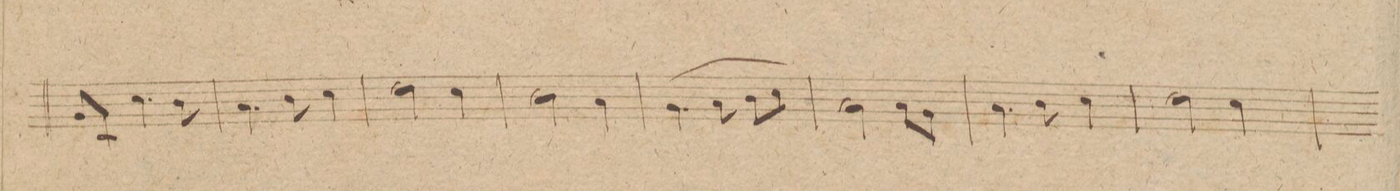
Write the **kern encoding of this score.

**kern	**dynam
*I"Violino. 1mo	*
*clefG2	*
*k[b-]	*
*met(c|)	*
*M3/4	*
8g/L	.
8c/J	.
4.cc\	.
8b-\	.
=116	=116
4.a\	.
8b-\	.
4cc\	.
=117	=117
2dd\	.
4cc\	.
=118	=118
2b-\	.
4a\	.
=119	=119
(4.g\	.
8a\	.
8b-\L	.
8cc\J)	.
=120	=120
2a\	.
8a\L	.
8g\J	.
=121	=121
4.a\	.
8b-\	.
4cc\	.
=122	=122
2dd\	.
4cc\	.
=123	=123
*-	*-
